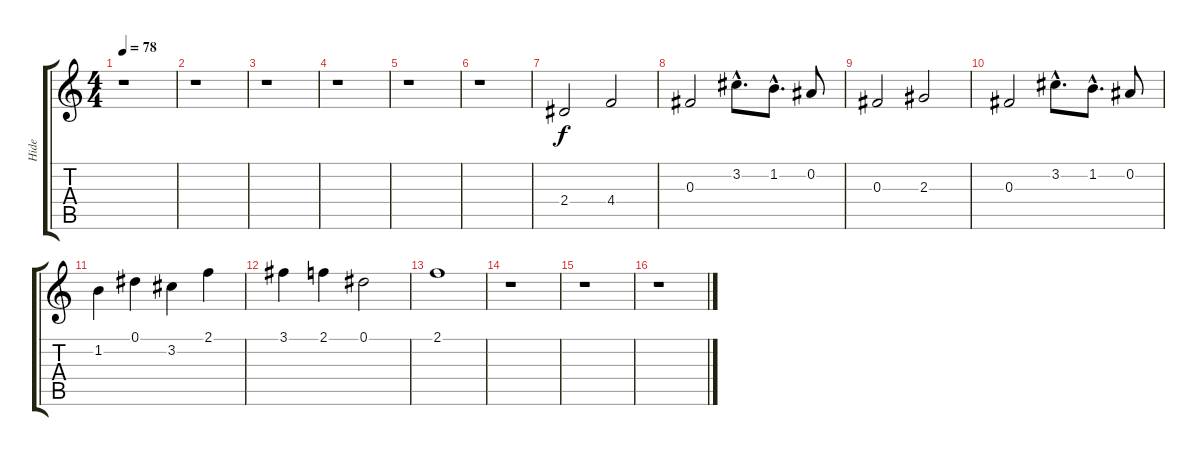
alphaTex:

\track ("Hide" "Hide") {instrument distortionguitar}
\staff {score tabs}
\tuning (Eb4 Bb3 Gb3 Db3 Ab2 Eb2) {hide}
\ts (4 4)
\tempo 78
\clef g2
\ks c
r.1{dy f} |
r.1 |
r.1 |
r.1 |
r.1 |
r.1 |
2.4.2 4.4.2 |
0.3.2 3.2{hac}.8{d} 1.2{hac}.8{d} 0.2.8 |
0.3.2 2.3.2 |
0.3.2 3.2{hac}.8{d} 1.2{hac}.8{d} 0.2.8 |
1.2.4 0.1.4 3.2.4 2.1.4 |
3.1.4 2.1.4 0.1.2 |
2.1.1 |
r.1 |
r.1 |
r.1
